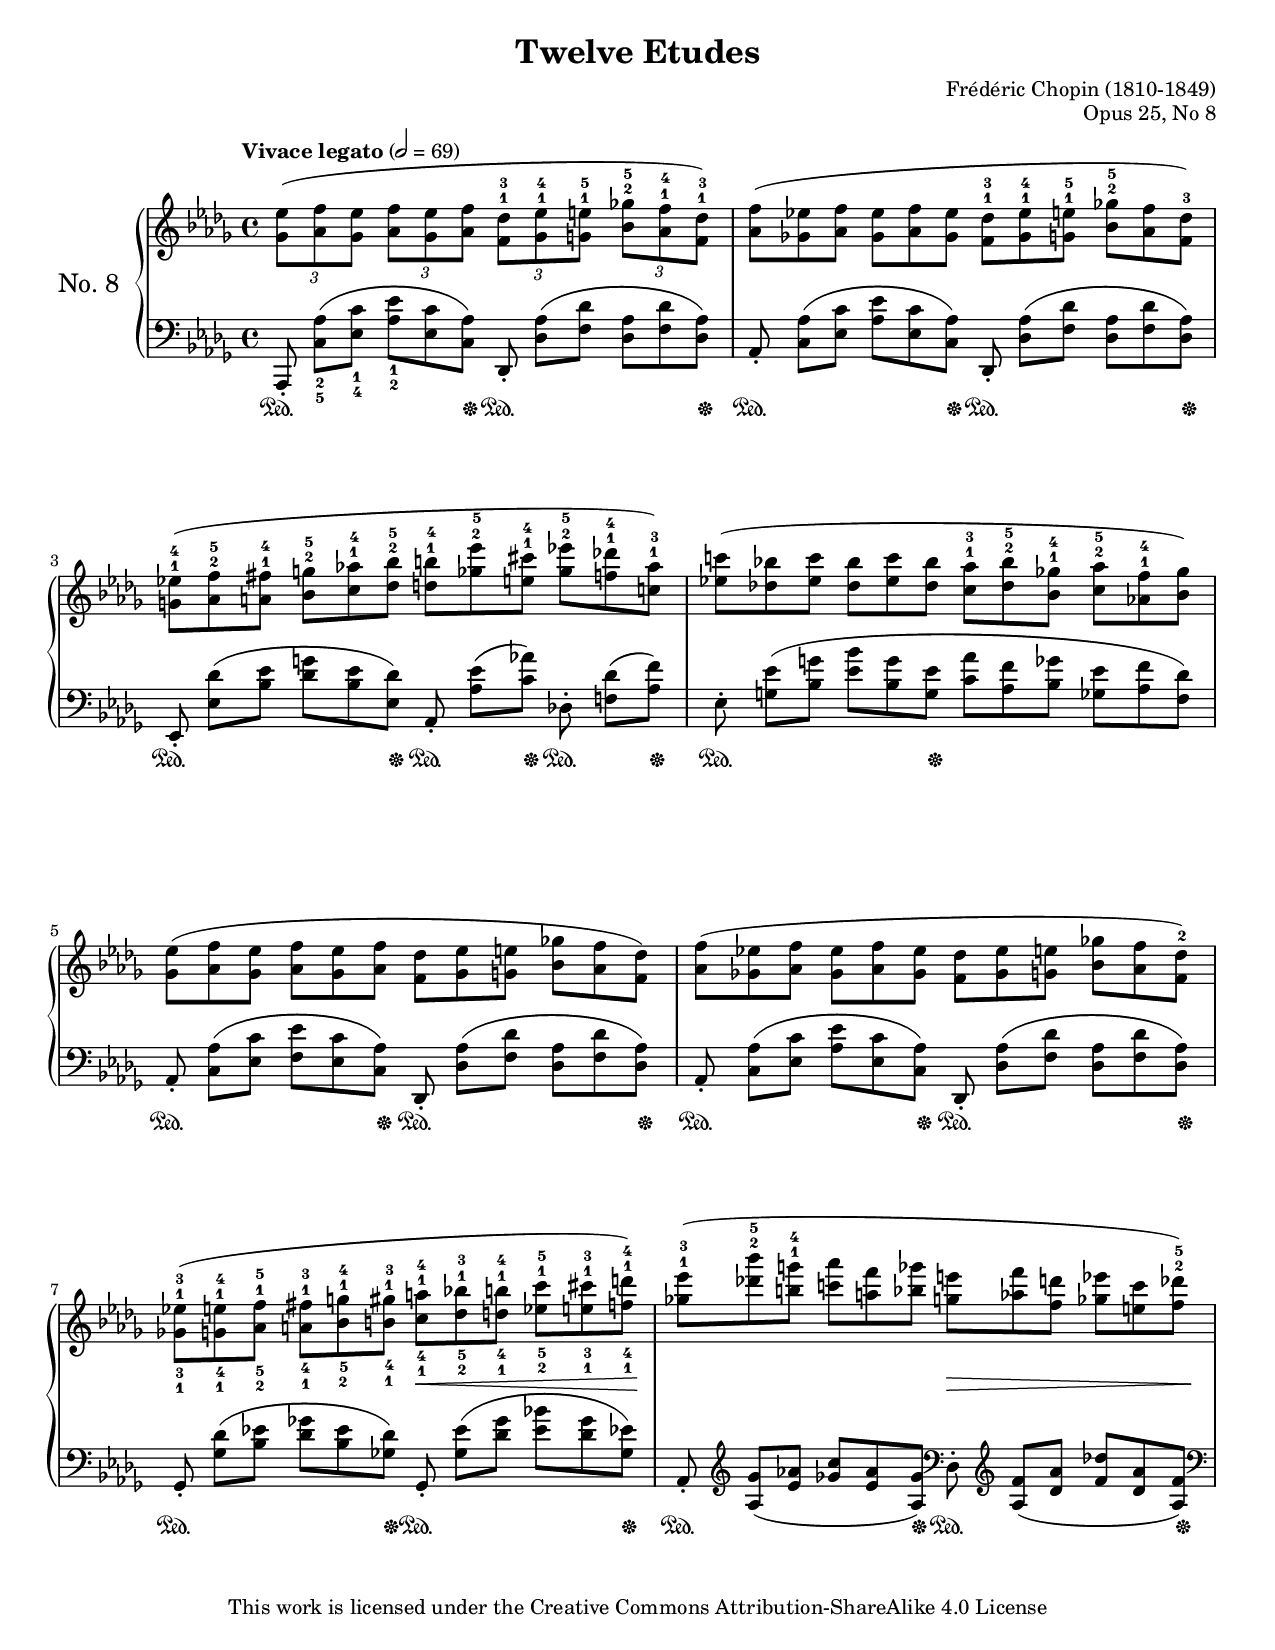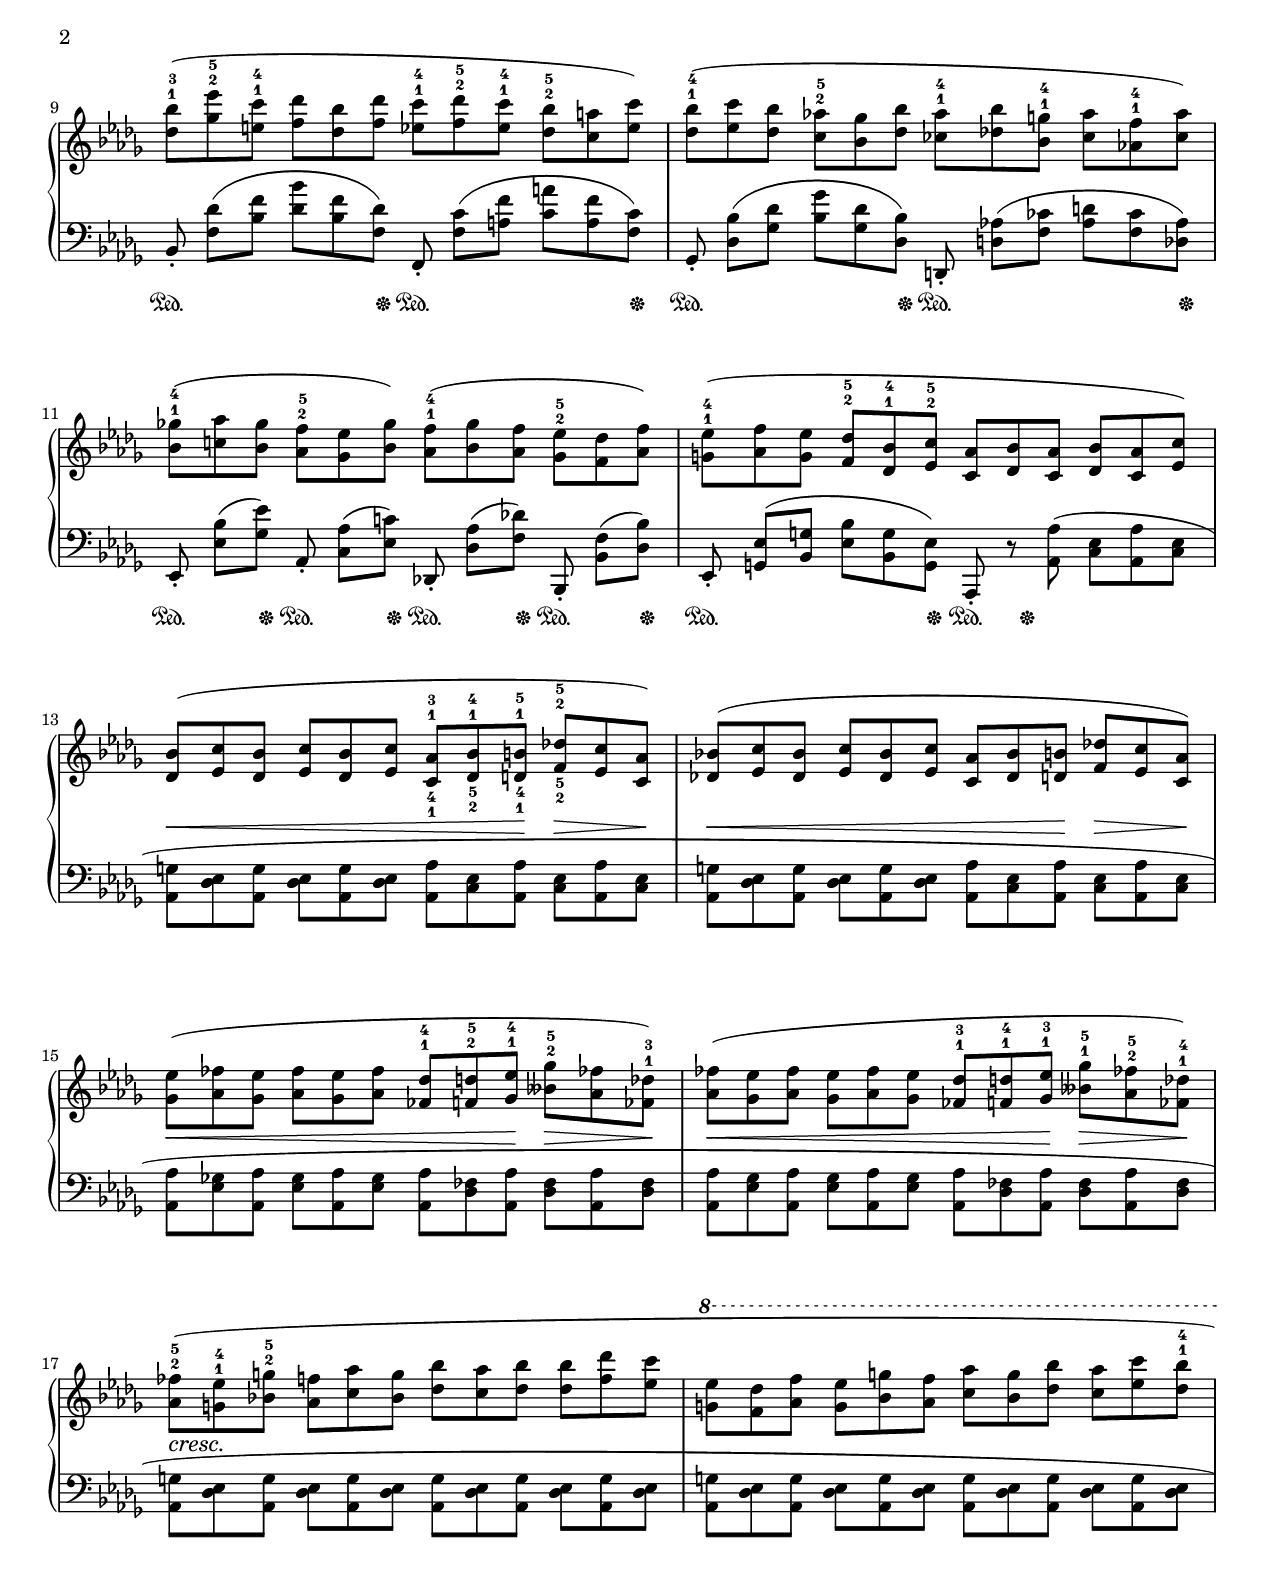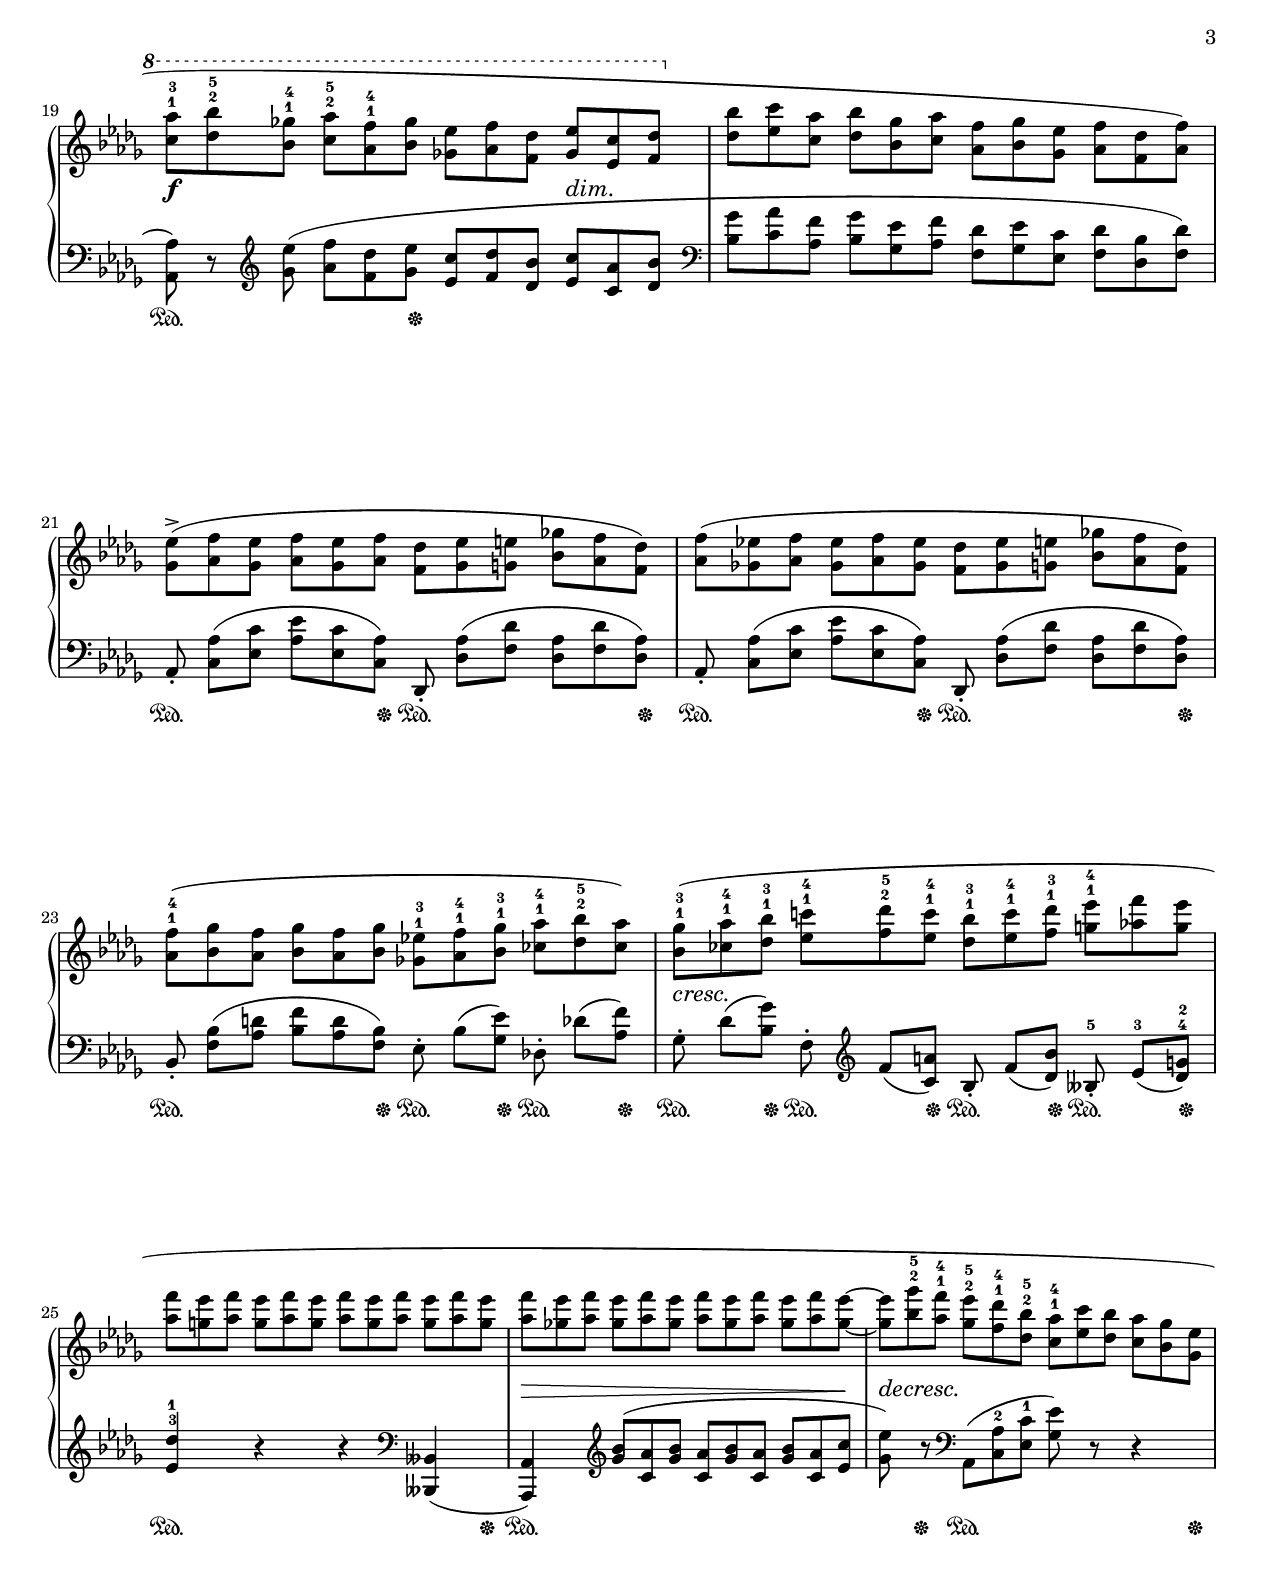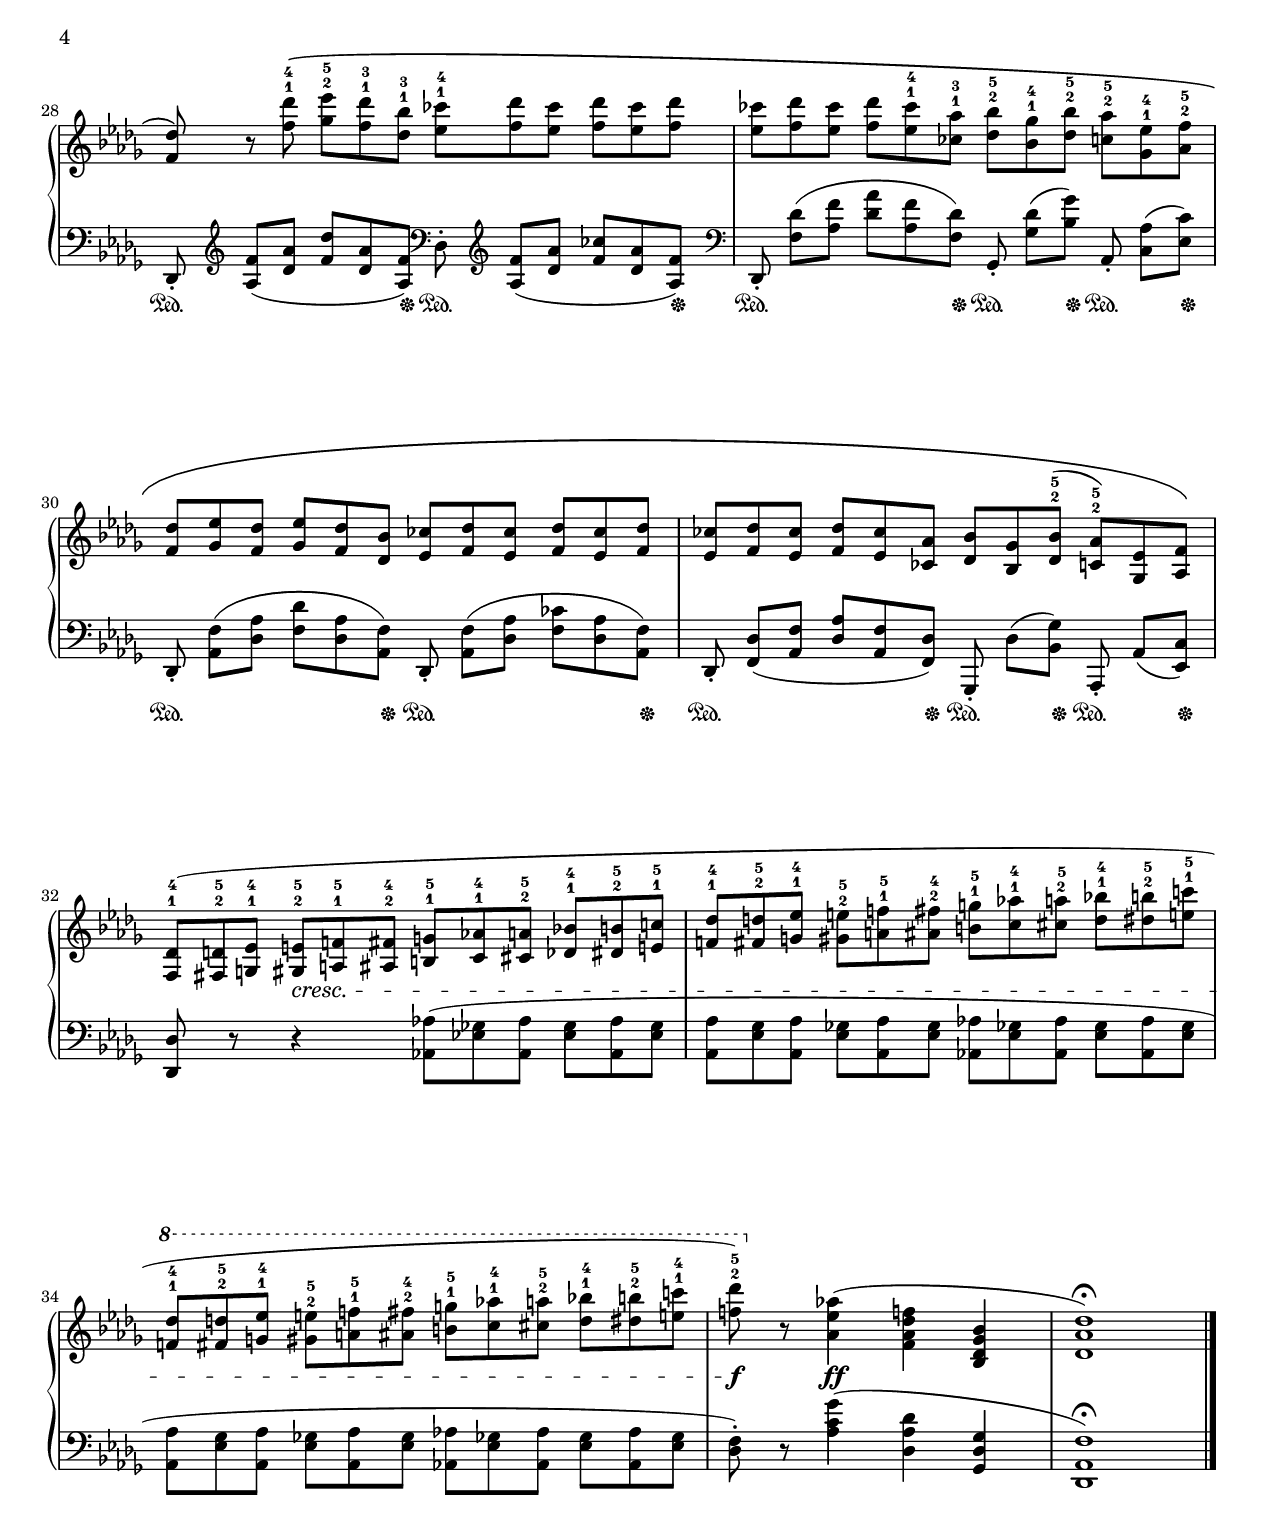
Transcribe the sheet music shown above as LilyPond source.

\version "2.24.0"
\language "english"

\include "includes/header-paper.ily"
%...+....1....+....2....+....3....+....4....+....5....+....6....+....7....+....
\version "2.24.0"

\include "global-variables.ily"

%%% Positions and shapes %%%

slurShapeA = \shape #'(
                        ()
                        ((0 . 0) (0 . -3) (0 . -2) (0 . 2))
                      ) \etc
slurShapeB = \shape #'((-0.75 . 1.25) (0 . 0.75) (0 . 0.25) (0 . 0)) \etc

%%% Music %%%

global = {
  \time 4/4
  \key df \major
  \accidentalStyle piano
  \override Staff.Fingering.avoid-slur = #'inside
}

rightHand = \relative {
  \clef treble
  \global
  \tempo "Vivace legato" 2 = 69
  \tuplet 3/2 4 { 
    <gf' ef'>8( <af f'> <gf ef'>  <af f'> <gf ef'> <af f'>  <f df'>8-1-3 
      <gf ef'>-1-4 <g e'>-1-5  <bf gf'>-2-5 <af f'>-1-4 <f df'>-1-3) | 
  }
  \scaleDurations 2/3 {
    <af f'>8( <gf ef'> <af f'>  <gf ef'> <af f'> <gf ef'>  <f df'>-1-3 
      <gf ef'>-1-4 <g e'>-1-5  <bf gf'>-2-5 <af f'> <f df'>-3) |
    <g ef'>8(-1-4 <af f'>-2-5 <a fs'>-1-4  <bf g'>-2-5 <c af'>-1-4 <df bf'>-2-5
      <d b'>-1-4 <gf ef'>-2-5 <e cs'>-1-4 <gf ef'>-2-5 <f df'>-1-4 
      <c af'>-1-3) |
    <ef c'>8( <df bf'> <ef c'> <df bf'> <ef c'> <df bf'> <c af'>-1-3 
      <df bf'>-2-5 <bf gf'>-1-4  <c af'>-2-5 <af f'>-1-4 <bf gf'>) |
    <gf ef'>8( <af f'> <gf ef'>  <af f'> <gf ef'> <af f'>  <f df'> <gf ef'>
      <g e'>  <bf gf'> <af f'> <f df'>) |
    <af f'>8( <gf ef'> <af f'>  <gf ef'> <af f'> <gf ef'>  <f df'> <gf ef'>
      <g e'>  <bf gf'> <af f'> <f df'>)-2 |
    <gf ef'>8(-1-3_3_1 <g e'>-1-4_4_1 <af f'>-1-5_5_2  <a fs'>-1-3_4_1
      <bf g'>-1-4_5_2 <b gs'>-1-3_4_1  <c a'>-1-4_4_1 <df bf'>-1-3_5_2
      <d b'>-1-4_4_1  <ef c'>-1-5_5_2 <e cs'>-1-3_3_1 <f d'>-1-4_4_1) |
    <gf ef'>8(-1-3 <df' bf'>-2-5 <b g'>-1-4  <c af'> <a f'> <bf gf'>  <g e'>
      <af f'> <f d'>  <gf ef'> <e c'> <f df'>)-2-5 |
      
    \barNumberCheck 9
    <df bf'>8(-1-3 <gf ef'>-2-5 <e c'>-1-4  <f df'> <df bf'> <f df'>
      <ef c'>-1-4 <f df'>-2-5 <ef c'>-1-4  <df bf'>-2-5 <c a'> <ef c'>) |
    <df bf'>8(-1-4 <ef c'> <df bf'>  <c af'>-2-5 <bf gf'> <df bf'>
      <cf af'>-1-4 <df bf'> <bf g'>-1-4  <cf af'> <af f'>-1-4 <cf af'>) |
    <bf gf'>8(-1-4 <c af'> <bf gf'>  <af f'>-2-5 <gf ef'> <bf gf'>)
      <af f'>-1-4( <bf gf'> <af f'>  <gf ef'>-2-5 <f df'> <af f'>) |
    <g ef'>8(-1-4 <af f'> <g ef'>  <f df'>-2-5 <df bf'>-1-4 <ef c'>-2-5
      <c af'> <df bf'> <c af'>  <df bf'> <c af'> <ef c'>) |
    <df bf'>8^( <ef c'> <df bf'>  <ef c'> <df bf'> <ef c'>  <c af'>-1-3_4_1
      <df bf'>-1-4_5_2 <d b'>-1-5_4_1  <f df'>-2-5_5_2 <ef c'> <c af'>) |
    <df bf'>8^( <ef c'> <df bf'>  <ef c'> <df bf'> <ef c'>  <c af'> <df bf'>
      <d b'>  <f df'> <ef c'> <c af'>) |
    <gf' ef'>8( <af ff'> <gf ef'>  <af ff'> <gf ef'> <af ff'>  <ff df'>-1-4
      <f d'>-2-5 <gf ef'>-1-4  <bff gf'>-2-5 <af ff'> <ff df'>-1-3) |
    <af ff'>8( <gf ef'> <af ff'>  <gf ef'> <af ff'> <gf ef'>  <ff df'>-1-3
      <f d'>-1-4 <gf ef'>-1-3  <bff gf'>-1-5 <af ff'>-2-5 <ff df'>-1-4) |
      
    \barNumberCheck 17
    <af ff'>8-2-5( <g ef'>-1-4 <bf g'>-2-5  <af f'> <c af'> <bf g'>  <df bf'>
      <c af'> <df bf'>  <df bf'> <f df'> <ef c'> |
    \ottava 1 <g ef'>8 <f df'> <af f'>  <g ef'> <bf g'> <af f'>  <c af'>
      <bf g'> <df bf'>  <c af'> <ef c'> <df bf'>-1-4 |
    <c af'>8-1-3 <df bf'>-2-5 <bf gf'>-1-4  <c af'>-2-5 <af f'>-1-4 <bf gf'>
      <gf ef'> <af f'> <f df'>  <gf ef'> <ef c'> <f df'> |
    \ottava 0 <df bf'>8 <ef c'> <c af'>  <df bf'> <bf gf'> <c af'>  <af f'>
      <bf gf'> <gf ef'>  <af f'> <f df'> <af f'>) |
    <gf ef'>8->( <af f'> <gf ef'>  <af f'> <gf ef'> <af f'>  <f df'>
      <gf ef'> <g e'>  <bf gf'> <af f'> <f df'>) |
    <af f'>8( <gf ef'> <af f'>  <gf ef'> <af f'> <gf ef'>  <f df'> <gf ef'>
      <g e'> <bf gf'> <af f'> <f df'>) |
    <af f'>(-1-4 <bf gf'> <af f'>  <bf gf'> <af f'> <bf gf'>  <gf ef'>-1-3
      <af f'>-1-4 <bf gf'>-1-3  <cf af'>-1-4 <df bf'>-2-5 <cf af'>) |
    <bf gf'>(-1-3 <cf af'>-1-4 <df bf'>-1-3  <ef c'>-1-4 <f df'>-2-5 
      <ef c'>-1-4 <df bf'>-1-3 <ef c'>-1-4 <f df'>-1-3  <g ef'>-1-4 <af f'> 
      <g ef'>
      
    \barNumberCheck 25
    <af f'>8 <g ef'> <af f'>  <g ef'> <af f'> <g ef'>  <af f'> <g ef'> <af f'>
      <g ef'> <af f'> <g ef'> |
    <af f'>8 <gf ef'> <af f'>  <gf ef'> <af f'> <gf ef'>  <af f'> <gf ef'>
      <af f'>  <gf ef'> <af f'> <gf ef'>~ |
    <gf ef'>8 <bf gf'>-2-5 <af f'>-1-4  <gf ef'>-2-5 <f df'>-1-4 <df bf'>-2-5
      <c af'>-1-4 <ef c'> <df bf'>  <c af'> <bf gf'> <gf ef'> |
    <f df'>8) r <f' df'>-1-4-\slurShapeA \(  <gf ef'>-2-5 <f df'>-1-3 
      <df bf'>-1-3 <ef cf'>-1-4  <f df'> <ef cf'> <f df'>  <ef cf'> <f df'> 
    <ef cf'>8 <f df'> <ef cf'>  <f df'> <ef cf'>-1-4 <cf af'>-1-3  <df bf'>-2-5
      <bf gf'>-1-4 <df bf'>-2-5  <c af'>-2-5 <gf ef'>-1-4 <af f'>-2-5 |
    <f df'>8 <gf ef'> <f df'>  <gf ef'> <f df'> <df bf'>  <ef cf'> <f df'> 
      <ef cf'>  <f df'> <ef cf'> <f df'> |
    <ef cf'>8 <f df'> <ef cf'>  <f df'> <ef cf'> <cf af'>  <df bf'> <bf gf'>
      <df bf'>-2-5-\slurShapeB ^(  <c af'>-2-5) <gf ef'> <af f'>\) |
    <f df'>8(-1-4 <fs d'>-2-5 <g ef'>-1-4  <gs e'>-2-5 <a f'>-1-5 <as fs'>-2-4
      <b g'>-1-5 <c af'>-1-4 <cs a'>-2-5  <df bf'>-1-4 <ds b'>-2-5 <e c'>-1-5 |
    
    \barNumberCheck 33
    <f df'>8-1-4 <fs d'>-2-5 <g ef'>-1-4  <gs e'>-2-5 <a f'>-1-5 <as fs'>-2-4
      <b g'>-1-5 <c af'>-1-4 <cs a'>-2-5  <d bf'>-1-4 <ds b'>-2-5 <e c'>-1-5 |
    \ottava 1 <f df'>-1-4 <fs d'>-2-5 <g ef'>-1-4  <gs e'>-2-5 <a f'>-1-5
      <as fs'>-2-4  <b g'>-1-5 <c af'>-1-4 <cs a'>-2-5  <d bf'>-1-4 <ds b'>-2-5
      <e c'>-1-4 |
  }
  <f df'>8-2-5) \ottava 0 r <af,, ef' af>4( <f af df f> <bf, df gf bf> |
  <df af' df>1)\fermata |
}

leftHand = \relative {
  \clef bass
  \global
  \scaleDurations 2/3 {
    af,,8-.\noBeam <c' af'>_2_5( <ef c'>_1_4  <af ef'>_1_2 <ef c'> <c af'>)
      df,-.\noBeam <df' af'>( <f df'> <df af'> <f df'> <df af'>) |
    af8-.\noBeam <c af'>( <ef c'> <af ef'> <ef c'> <c af'>)  df,-.\noBeam
      <df' af'>( <f df'> <df af'> <f df'> <df af'>) |
    ef,8-.\noBeam <ef' df'>( <bf' ef> <df g> <bf ef> <ef, df'>)  af,-.\noBeam
      <af' ef'>( <c af'>) df,-.\noBeam <f df'>( <af f'>) |
    ef8-.\noBeam <g ef'>( <bf g'> <ef bf'> <bf g'> <g ef'>  <c af'> <af f'>
      <bf gf'> <gf ef'> <af f'> <f df'>) |
    af,8-.\noBeam <c af'>( <ef c'>  <f ef'> <ef c'> <c af'>)  df,-.\noBeam
      <df' af'>( <f df'>  <df af'> <f df'> <df af'>) |
    af8-.\noBeam <c af'>( <ef c'>  <af ef'> <ef c'> <c af'>)  df,-.\noBeam
      <df' af'>( <f df'>  <df af'> <f df'> <df af'>) |
    gf,8-.\noBeam <gf' df'>( <bf ef>  <df gf> <bf ef> <gf df'>)  gf,-.\noBeam
      <gf' ef'>( <df' gf>  <ef bf'> <df gf> <gf, ef'>) |
    af,8-.\noBeam \clef treble <af' gf'>( <ef' af>  <gf c> <ef af> <af, gf'>)
      \clef bass df,-.\noBeam \clef treble <af' f'>( <df af'>  <f df'> <df af'>
      <af f'>) \clef bass |
      
    \barNumberCheck 9
    bf,8-.\noBeam <f' df'>( <bf f'>  <df bf'> <bf f'> <f df'>)  f,8-.\noBeam
      <f' c'>( <a f'>  <c a'> <a f'> <f c'>) |
    gf,8-.\noBeam <df' bf'>( <gf df'>  <bf gf'> <gf df'> <df bf'>)  d,-.\noBeam
      <d' af'>( <f cf'>  <af d> <f cf'> <df af'>) |
    ef,8-.\noBeam <ef' bf'>( <gf ef'>)  af,-.\noBeam <c af'>( <ef c'>)
      df,-.\noBeam <df' af'>( <f df'>)  bf,,-.\noBeam <bf' f'>( <df bf'>) |
    ef,8-.\noBeam <g ef'>( <bf g'>  <ef bf'> <bf g'> <g ef'>)  af,-.\noBeam
      r <af' af'>(  <c ef> <af af'> <c ef> |
    <af g'>8 <df ef> <af g'>  <df ef> <af g'> <df ef>  <af af'> <c ef> <af af'>
      <c ef> <af af'> <c ef> |
    <af g'>8 <df ef> <af g'>  <df ef> <af g'> <df ef>  <af af'> <c ef> <af af'>
      <c ef> <af af'> <c ef> |
    <af af'>8 <ef' gf> <af, af'>  <ef' gf> <af, af'> <ef' gf>  <af, af'> 
      <df ff> <af af'> <df ff> <af af'> <df ff> |
    <af af'>8 <ef' gf> <af, af'>  <ef' gf> <af, af'> <ef' gf>  <af, af'> 
      <df ff> <af af'> <df ff> <af af'> <df ff> |
      
    \barNumberCheck 17
    <af g'>8 <df ef> <af g'>  <df ef> <af g'> <df ef>  <af g'> <df ef> <af g'> 
      <df ef> <af g'> <df ef> |
    <af g'>8 <df ef> <af g'>  <df ef> <af g'> <df ef>  <af g'> <df ef> <af g'> 
      <df ef> <af g'> <df ef> |
    <af af'>8) r \clef treble <gf'' ef'>(  <af f'> <f df'> <gf ef'>  <ef c'>
      <f df'> <df bf'>  <ef c'> <c af'> <df bf'> \clef bass |
    <bf gf'>8 <c af'> <af f'>  <bf gf'> <gf ef'> <af f'>  <f df'> <gf ef'>
      <ef c'>  <f df'> <df bf'> <f df'>) |
    af,8-.\noBeam <c af'>( <ef c'>  <af ef'> <ef c'> <c af'>)  df,-.\noBeam
      <df' af'>( <f df'>  <df af'> <f df'> <df af'>) |
    af8-.\noBeam <c af'>( <ef c'>  <af ef'> <ef c'> <c af'>)  df,-.\noBeam
      <df' af'>( <f df'>  <df af'> <f df'> <df af'>) |
    bf8-.\noBeam <f' bf>( <af d>  <bf f'> <af d> <f bf>)  ef8-.\noBeam
      bf'( <gf ef'>)  df-.\noBeam df'( <af f'>) |
    gf8-.\noBeam df'( <bf gf'>)  f-.\noBeam \clef treble f'( <c a'>)
      bf-.\noBeam f'( <df bf'>)  bff-.-5\noBeam ef(-3 <df g>-4-2) |
  }
  
  \barNumberCheck 25
  <ef df'>4-3-1 r r \clef bass <bff,, bff'>( |
  <af af'>) \scaleDurations 2/3 { \clef treble <gf'''bf>8( <c, af'> <gf' bf>
    <c, af'> <gf' bf> <c, af'> <gf' bf> <c, af'> <ef c'> } |
  <gf ef'>8) r \clef bass \scaleDurations 2/3 { af,,8( <c af'>-2 <ef c'>-1 }
    <gf ef'>8) r r4 |
  \scaleDurations 2/3 {
    df,8-.\noBeam \clef treble <af'' f'>( <df af'>  <f df'> <df af'> <af f'>)
      \clef bass df,8-.\noBeam \clef treble <af' f'>( <df af'>  <f cf'> 
      <df af'> <af f'>) \clef bass |
    df,,8-.\noBeam <f' df'>( <af f'>  <df af'> <af f'> <f df'>)  gf,-.\noBeam
      <gf' df'>( <bf gf'>)  af,-.\noBeam <c af'>( <ef c'>) |
    df,8-.\noBeam <af' f'>( <df af'>  <f df'> <df af'> <af f'>)  df,-.\noBeam
      <af' f'>( <df af'>  <f cf'> <df af'> <af f'>) |
    df,8-.\noBeam <f df'>( <af f'>  <df af'> <af f'> <f df'>)  gf,-.\noBeam
      df''( <bf gf'>)  af,-.\noBeam af'( <ef c'>) |
  }
  <df df'>8 r r4 \scaleDurations 2/3 { <af' af'>8( <ef' gf> <af, af'>
       <ef' gf> <af, af'> <ef' gf> |
     <af, af'> <ef' gf> <af, af'>  <ef' gf> <af, af'> <ef' gf>  <af, af'> 
       <ef' gf> <af, af'>  <ef' gf> <af, af'> <ef' gf> |
     <af, af'> <ef' gf> <af, af'>  <ef' gf> <af, af'> <ef' gf>  <af, af'> 
       <ef' gf> <af, af'>  <ef' gf> <af, af'> <ef' gf> |
  }
  <df f>-.) r <af' c gf'>4( <df, af' df> <gf, df' gf> |
  <df af' f'>1)\fermata |
}

dynamics = {
  \override TextScript.Y-offset = -0.5
  \override DynamicTextSpanner.style = #'none
  s1 * 6 |
  s2 s4..\< s16\! |
  s2 s4..\> s16\! |
  
  \barNumberCheck 9
  s1 * 4 |
  \repeat unfold 4 { s2\< s8. s16\! s8.\> s16\! | }
  
  \barNumberCheck 17
  s1\cresc |
  s1 |
  s2.\f s4\dim |
  s1 * 4 |
  s1\cresc
  
  \barNumberCheck 25
  s1 |
  s2...\> s16\! |
  s1\decresc
  s1 * 4 |
  \revert DynamicTextSpanner.style
  s4 s2.\cresc
  
  \barNumberCheck 33
  s1 * 2 |
  s4\f s2.\ff |
  s1 |
}

pedal = {
  s4..\sd s16\su  s4..\sd s16\su |
  s4..\sd s16\su  s4..\sd s16\su |
  s4..\sd s16\su  s8.\sd s16\su s8.\sd s16\su |
  s4..\sd s16\su  s2 |
  \repeat unfold 4 { s4..\sd s16\su  s4..\sd s16\su | }

  \barNumberCheck 9
  s4..\sd s16\su  s4..\sd s16\su |
  s4..\sd s16\su  s4..\sd s16\su |
  s8.\sd s16\su s8.\sd s16\su  s8.\sd s16\su s8.\sd s16\su |
  s4..\sd s16\su  s8\sd s\su s4 |
  s1 * 4 |
  
  \barNumberCheck 17
  s1 * 2 |
  s4..\sd s16\su s2 |
  s1 |
  s4..\sd s16\su  s4..\sd s16\su |
  s4..\sd s16\su  s4..\sd s16\su |
  s4..\sd s16\su  s8.\sd s16\su s8.\sd s16\su |
  s8.\sd s16\su s8.\sd s16\su s8.\sd s16\su s8.\sd s16\su |
  
  \barNumberCheck 25
  s2...\sd s16\su |
  s1\sd |
  s8 s\su s4\sd s4.. s16\su |
  s4..\sd s16\su  s4..\sd s16\su |
  s4..\sd s16\su  s8.\sd s16\su s8.\sd s16\su |
  s4..\sd s16\su  s4..\sd s16\su |
  s4..\sd s16\su  s8.\sd s16\su s8.\sd s16\su |
}

forceBreaks = {
  \repeat unfold 3 { s1\noBreak s1\break\noPageBreak }
  s1\noBreak s1\pageBreak
  
  \repeat unfold 4 { s1\noBreak s1\break\noPageBreak }
  s1\noBreak s1\pageBreak
  
  \repeat unfold 3 { s1\noBreak s1\break\noPageBreak }
  s1\noBreak s1\noBreak s1\pageBreak
  
  \repeat unfold 3 { s1\noBreak s1\break\noPageBreak }
  s1\noBreak s1\noBreak s1\bar "|."
}

etudeEightMusic = \score {
  \header {
    opus = "Opus 25, No 8"
  }
  \keepWithTag layout
  \new PianoStaff \with { instrumentName = \markup \huge "No. 8" } <<
    \new Staff = "upper" \rightHand
    \new Dynamics \dynamics
    \new Staff = "lower" \leftHand
    \new Dynamics \pedal
    \new Devnull \forceBreaks
  >>
}

etudeEightMidi = \book {
  \bookOutputName "etude-op25-no8"
  \score { 
    \keepWithTag midi
    <<
      \new Staff = "upper" << \rightHand \dynamics \pedal >>
      \new Staff = "lower" << \leftHand \dynamics \pedal >>
    >>
    \midi {}
  }
}


\etudeEightMusic
\etudeEightMidi
